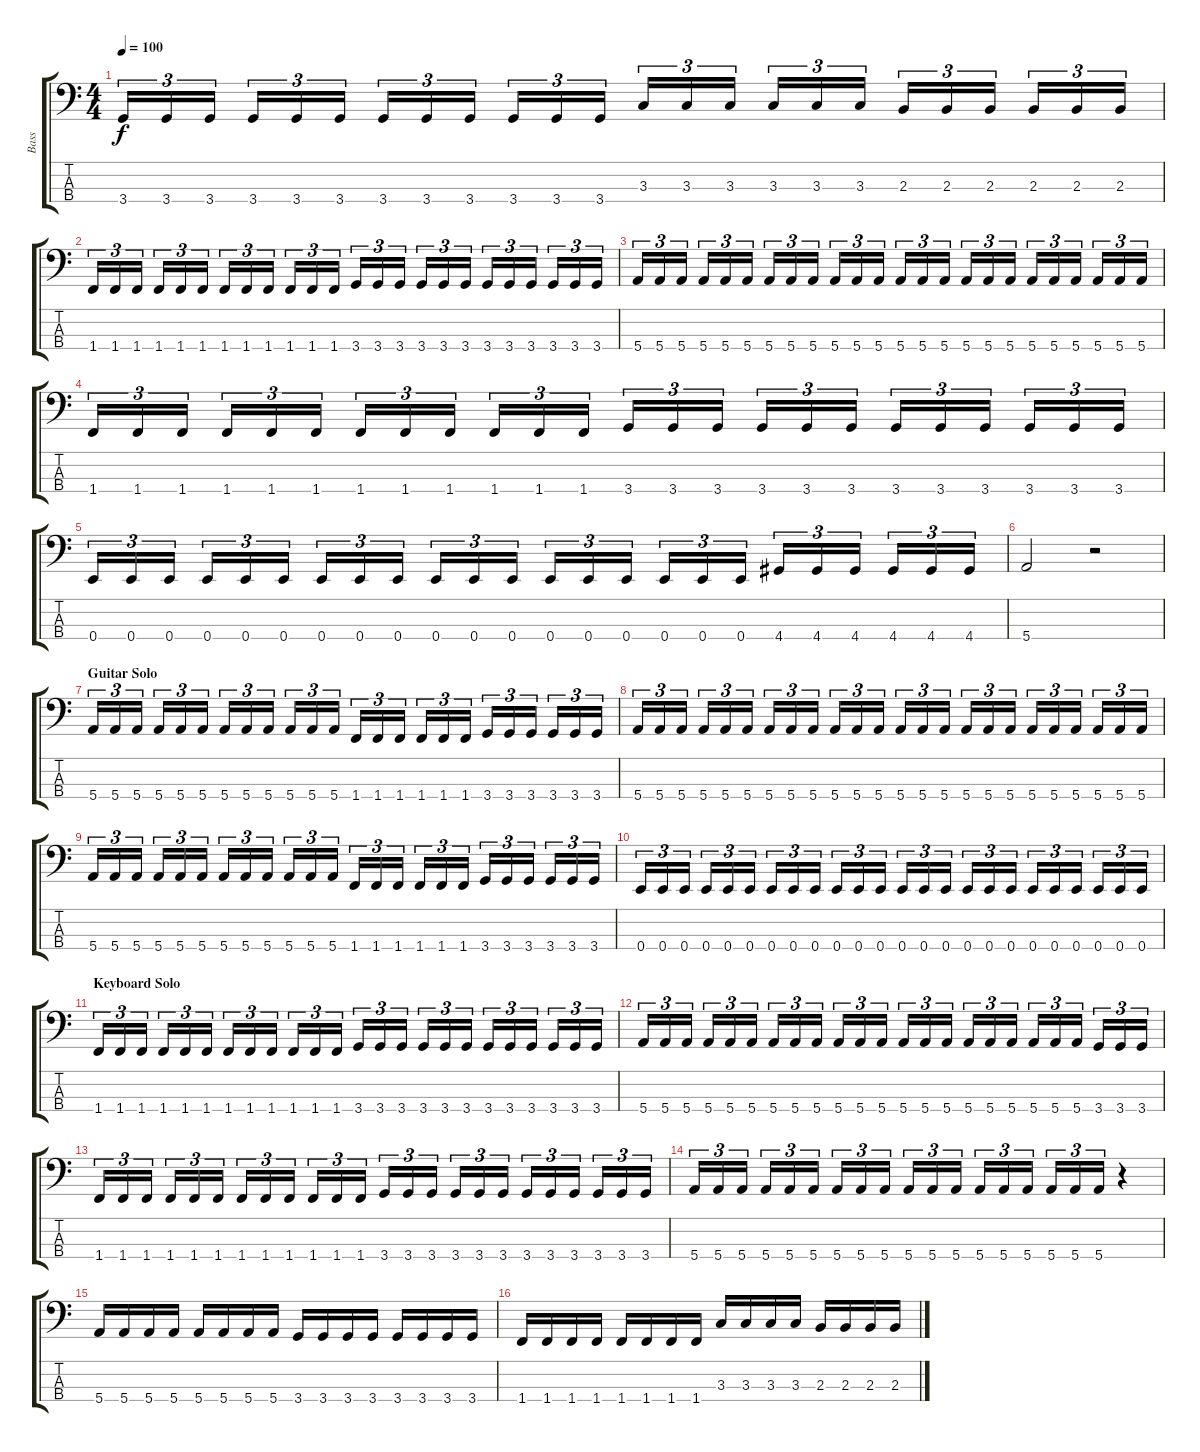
\track ("Bass" "Bass") {instrument electricbasspick}
\staff {score tabs}
\tuning (G2 D2 A1 E1) {hide}
\ts (4 4)
\tempo 100
\clef f4
\ks c
3.4.16{tu (3 2) dy f} 3.4.16{tu (3 2)} 3.4.16{tu (3 2)} 3.4.16{tu (3 2)} 3.4.16{tu (3 2)} 3.4.16{tu (3 2)} 3.4.16{tu (3 2)} 3.4.16{tu (3 2)} 3.4.16{tu (3 2)} 3.4.16{tu (3 2)} 3.4.16{tu (3 2)} 3.4.16{tu (3 2)} 3.3.16{tu (3 2)} 3.3.16{tu (3 2)} 3.3.16{tu (3 2)} 3.3.16{tu (3 2)} 3.3.16{tu (3 2)} 3.3.16{tu (3 2)} 2.3.16{tu (3 2)} 2.3.16{tu (3 2)} 2.3.16{tu (3 2)} 2.3.16{tu (3 2)} 2.3.16{tu (3 2)} 2.3.16{tu (3 2)} |
1.4.16{tu (3 2)} 1.4.16{tu (3 2)} 1.4.16{tu (3 2)} 1.4.16{tu (3 2)} 1.4.16{tu (3 2)} 1.4.16{tu (3 2)} 1.4.16{tu (3 2)} 1.4.16{tu (3 2)} 1.4.16{tu (3 2)} 1.4.16{tu (3 2)} 1.4.16{tu (3 2)} 1.4.16{tu (3 2)} 3.4.16{tu (3 2)} 3.4.16{tu (3 2)} 3.4.16{tu (3 2)} 3.4.16{tu (3 2)} 3.4.16{tu (3 2)} 3.4.16{tu (3 2)} 3.4.16{tu (3 2)} 3.4.16{tu (3 2)} 3.4.16{tu (3 2)} 3.4.16{tu (3 2)} 3.4.16{tu (3 2)} 3.4.16{tu (3 2)} |
5.4.16{tu (3 2)} 5.4.16{tu (3 2)} 5.4.16{tu (3 2)} 5.4.16{tu (3 2)} 5.4.16{tu (3 2)} 5.4.16{tu (3 2)} 5.4.16{tu (3 2)} 5.4.16{tu (3 2)} 5.4.16{tu (3 2)} 5.4.16{tu (3 2)} 5.4.16{tu (3 2)} 5.4.16{tu (3 2)} 5.4.16{tu (3 2)} 5.4.16{tu (3 2)} 5.4.16{tu (3 2)} 5.4.16{tu (3 2)} 5.4.16{tu (3 2)} 5.4.16{tu (3 2)} 5.4.16{tu (3 2)} 5.4.16{tu (3 2)} 5.4.16{tu (3 2)} 5.4.16{tu (3 2)} 5.4.16{tu (3 2)} 5.4.16{tu (3 2)} |
1.4.16{tu (3 2)} 1.4.16{tu (3 2)} 1.4.16{tu (3 2)} 1.4.16{tu (3 2)} 1.4.16{tu (3 2)} 1.4.16{tu (3 2)} 1.4.16{tu (3 2)} 1.4.16{tu (3 2)} 1.4.16{tu (3 2)} 1.4.16{tu (3 2)} 1.4.16{tu (3 2)} 1.4.16{tu (3 2)} 3.4.16{tu (3 2)} 3.4.16{tu (3 2)} 3.4.16{tu (3 2)} 3.4.16{tu (3 2)} 3.4.16{tu (3 2)} 3.4.16{tu (3 2)} 3.4.16{tu (3 2)} 3.4.16{tu (3 2)} 3.4.16{tu (3 2)} 3.4.16{tu (3 2)} 3.4.16{tu (3 2)} 3.4.16{tu (3 2)} |
0.4.16{tu (3 2)} 0.4.16{tu (3 2)} 0.4.16{tu (3 2)} 0.4.16{tu (3 2)} 0.4.16{tu (3 2)} 0.4.16{tu (3 2)} 0.4.16{tu (3 2)} 0.4.16{tu (3 2)} 0.4.16{tu (3 2)} 0.4.16{tu (3 2)} 0.4.16{tu (3 2)} 0.4.16{tu (3 2)} 0.4.16{tu (3 2)} 0.4.16{tu (3 2)} 0.4.16{tu (3 2)} 0.4.16{tu (3 2)} 0.4.16{tu (3 2)} 0.4.16{tu (3 2)} 4.4.16{tu (3 2)} 4.4.16{tu (3 2)} 4.4.16{tu (3 2)} 4.4.16{tu (3 2)} 4.4.16{tu (3 2)} 4.4.16{tu (3 2)} |
5.4.2 r.2 |
\section ("" "Guitar Solo")
5.4.16{tu (3 2)} 5.4.16{tu (3 2)} 5.4.16{tu (3 2)} 5.4.16{tu (3 2)} 5.4.16{tu (3 2)} 5.4.16{tu (3 2)} 5.4.16{tu (3 2)} 5.4.16{tu (3 2)} 5.4.16{tu (3 2)} 5.4.16{tu (3 2)} 5.4.16{tu (3 2)} 5.4.16{tu (3 2)} 1.4.16{tu (3 2)} 1.4.16{tu (3 2)} 1.4.16{tu (3 2)} 1.4.16{tu (3 2)} 1.4.16{tu (3 2)} 1.4.16{tu (3 2)} 3.4.16{tu (3 2)} 3.4.16{tu (3 2)} 3.4.16{tu (3 2)} 3.4.16{tu (3 2)} 3.4.16{tu (3 2)} 3.4.16{tu (3 2)} |
5.4.16{tu (3 2)} 5.4.16{tu (3 2)} 5.4.16{tu (3 2)} 5.4.16{tu (3 2)} 5.4.16{tu (3 2)} 5.4.16{tu (3 2)} 5.4.16{tu (3 2)} 5.4.16{tu (3 2)} 5.4.16{tu (3 2)} 5.4.16{tu (3 2)} 5.4.16{tu (3 2)} 5.4.16{tu (3 2)} 5.4.16{tu (3 2)} 5.4.16{tu (3 2)} 5.4.16{tu (3 2)} 5.4.16{tu (3 2)} 5.4.16{tu (3 2)} 5.4.16{tu (3 2)} 5.4.16{tu (3 2)} 5.4.16{tu (3 2)} 5.4.16{tu (3 2)} 5.4.16{tu (3 2)} 5.4.16{tu (3 2)} 5.4.16{tu (3 2)} |
5.4.16{tu (3 2)} 5.4.16{tu (3 2)} 5.4.16{tu (3 2)} 5.4.16{tu (3 2)} 5.4.16{tu (3 2)} 5.4.16{tu (3 2)} 5.4.16{tu (3 2)} 5.4.16{tu (3 2)} 5.4.16{tu (3 2)} 5.4.16{tu (3 2)} 5.4.16{tu (3 2)} 5.4.16{tu (3 2)} 1.4.16{tu (3 2)} 1.4.16{tu (3 2)} 1.4.16{tu (3 2)} 1.4.16{tu (3 2)} 1.4.16{tu (3 2)} 1.4.16{tu (3 2)} 3.4.16{tu (3 2)} 3.4.16{tu (3 2)} 3.4.16{tu (3 2)} 3.4.16{tu (3 2)} 3.4.16{tu (3 2)} 3.4.16{tu (3 2)} |
0.4.16{tu (3 2)} 0.4.16{tu (3 2)} 0.4.16{tu (3 2)} 0.4.16{tu (3 2)} 0.4.16{tu (3 2)} 0.4.16{tu (3 2)} 0.4.16{tu (3 2)} 0.4.16{tu (3 2)} 0.4.16{tu (3 2)} 0.4.16{tu (3 2)} 0.4.16{tu (3 2)} 0.4.16{tu (3 2)} 0.4.16{tu (3 2)} 0.4.16{tu (3 2)} 0.4.16{tu (3 2)} 0.4.16{tu (3 2)} 0.4.16{tu (3 2)} 0.4.16{tu (3 2)} 0.4.16{tu (3 2)} 0.4.16{tu (3 2)} 0.4.16{tu (3 2)} 0.4.16{tu (3 2)} 0.4.16{tu (3 2)} 0.4.16{tu (3 2)} |
\section ("" "Keyboard Solo")
1.4.16{tu (3 2)} 1.4.16{tu (3 2)} 1.4.16{tu (3 2)} 1.4.16{tu (3 2)} 1.4.16{tu (3 2)} 1.4.16{tu (3 2)} 1.4.16{tu (3 2)} 1.4.16{tu (3 2)} 1.4.16{tu (3 2)} 1.4.16{tu (3 2)} 1.4.16{tu (3 2)} 1.4.16{tu (3 2)} 3.4.16{tu (3 2)} 3.4.16{tu (3 2)} 3.4.16{tu (3 2)} 3.4.16{tu (3 2)} 3.4.16{tu (3 2)} 3.4.16{tu (3 2)} 3.4.16{tu (3 2)} 3.4.16{tu (3 2)} 3.4.16{tu (3 2)} 3.4.16{tu (3 2)} 3.4.16{tu (3 2)} 3.4.16{tu (3 2)} |
5.4.16{tu (3 2)} 5.4.16{tu (3 2)} 5.4.16{tu (3 2)} 5.4.16{tu (3 2)} 5.4.16{tu (3 2)} 5.4.16{tu (3 2)} 5.4.16{tu (3 2)} 5.4.16{tu (3 2)} 5.4.16{tu (3 2)} 5.4.16{tu (3 2)} 5.4.16{tu (3 2)} 5.4.16{tu (3 2)} 5.4.16{tu (3 2)} 5.4.16{tu (3 2)} 5.4.16{tu (3 2)} 5.4.16{tu (3 2)} 5.4.16{tu (3 2)} 5.4.16{tu (3 2)} 5.4.16{tu (3 2)} 5.4.16{tu (3 2)} 5.4.16{tu (3 2)} 3.4.16{tu (3 2)} 3.4.16{tu (3 2)} 3.4.16{tu (3 2)} |
1.4.16{tu (3 2)} 1.4.16{tu (3 2)} 1.4.16{tu (3 2)} 1.4.16{tu (3 2)} 1.4.16{tu (3 2)} 1.4.16{tu (3 2)} 1.4.16{tu (3 2)} 1.4.16{tu (3 2)} 1.4.16{tu (3 2)} 1.4.16{tu (3 2)} 1.4.16{tu (3 2)} 1.4.16{tu (3 2)} 3.4.16{tu (3 2)} 3.4.16{tu (3 2)} 3.4.16{tu (3 2)} 3.4.16{tu (3 2)} 3.4.16{tu (3 2)} 3.4.16{tu (3 2)} 3.4.16{tu (3 2)} 3.4.16{tu (3 2)} 3.4.16{tu (3 2)} 3.4.16{tu (3 2)} 3.4.16{tu (3 2)} 3.4.16{tu (3 2)} |
5.4.16{tu (3 2)} 5.4.16{tu (3 2)} 5.4.16{tu (3 2)} 5.4.16{tu (3 2)} 5.4.16{tu (3 2)} 5.4.16{tu (3 2)} 5.4.16{tu (3 2)} 5.4.16{tu (3 2)} 5.4.16{tu (3 2)} 5.4.16{tu (3 2)} 5.4.16{tu (3 2)} 5.4.16{tu (3 2)} 5.4.16{tu (3 2)} 5.4.16{tu (3 2)} 5.4.16{tu (3 2)} 5.4.16{tu (3 2)} 5.4.16{tu (3 2)} 5.4.16{tu (3 2)} r.4 |
5.4.16 5.4.16 5.4.16 5.4.16 5.4.16 5.4.16 5.4.16 5.4.16 3.4.16 3.4.16 3.4.16 3.4.16 3.4.16 3.4.16 3.4.16 3.4.16 |
1.4.16 1.4.16 1.4.16 1.4.16 1.4.16 1.4.16 1.4.16 1.4.16 3.3.16 3.3.16 3.3.16 3.3.16 2.3.16 2.3.16 2.3.16 2.3.16
